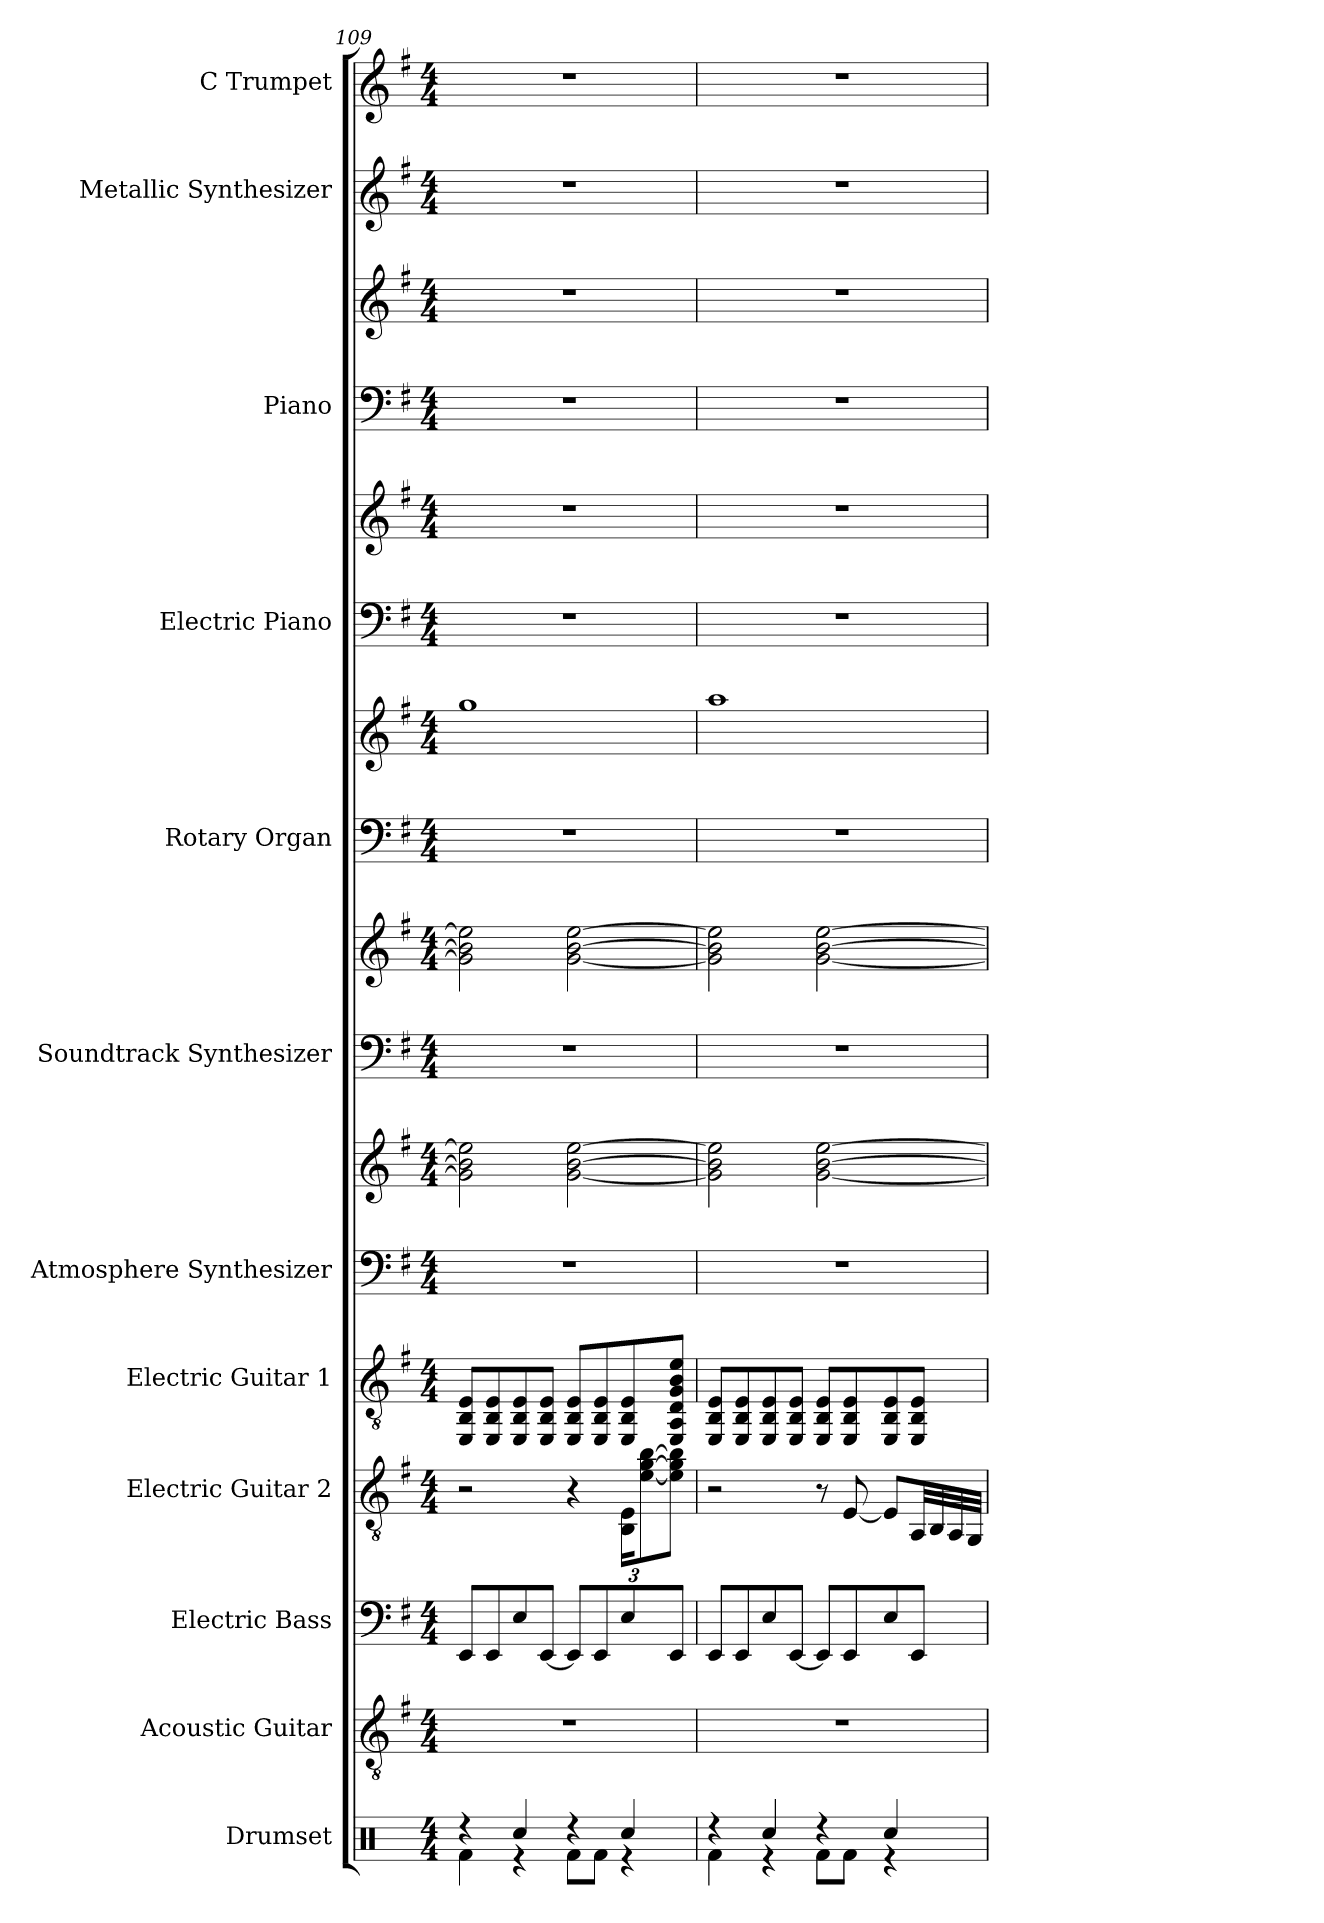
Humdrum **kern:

**kern	**kern	**kern	**kern	**kern	**kern	**kern	**kern	**kern	**kern	**kern	**kern	**kern	**kern	**kern	**kern	**kern
*part12	*part11	*part10	*part9	*part8	*part7	*part7	*part6	*part6	*part5	*part5	*part4	*part4	*part3	*part3	*part2	*part1
*staff17	*staff16	*staff15	*staff14	*staff13	*staff12	*staff11	*staff10	*staff9	*staff8	*staff7	*staff6	*staff5	*staff4	*staff3	*staff2	*staff1
*I"Drumset	*I"Acoustic Guitar	*I"Electric Bass	*I"Electric Guitar 2	*I"Electric Guitar 1	*I"Atmosphere Synthesizer	*	*I"Soundtrack Synthesizer	*	*I"Rotary Organ	*	*I"Electric Piano	*	*I"Piano	*	*I"Metallic Synthesizer	*I"C Trumpet
*I'Drs.	*I'Guit.	*I'El. B.	*I'El. Guit. 2	*I'El. Guit. 1	*I'Synth.	*	*I'Synth.	*	*I'Rot. Org.	*	*I'El. Pno.	*	*I'Pno.	*	*I'Synth.	*I'C Tpt.
!!LO:PB:g=z
*clefX	*clefGv2	*clefF4	*clefGv2	*clefGv2	*clefF4	*clefG2	*clefF4	*clefG2	*clefF4	*clefG2	*clefF4	*clefG2	*clefF4	*clefG2	*clefG2	*clefG2
*	*	*ITrd7c12	*	*	*	*	*	*	*	*	*	*	*	*	*	*
*k[]	*k[f#]	*k[f#]	*k[f#]	*k[f#]	*k[f#]	*k[f#]	*k[f#]	*k[f#]	*k[f#]	*k[f#]	*k[f#]	*k[f#]	*k[f#]	*k[f#]	*k[f#]	*k[f#]
*M4/4	*M4/4	*M4/4	*M4/4	*M4/4	*M4/4	*M4/4	*M4/4	*M4/4	*M4/4	*M4/4	*M4/4	*M4/4	*M4/4	*M4/4	*M4/4	*M4/4
=109	=109	=109	=109	=109	=109	=109	=109	=109	=109	=109	=109	=109	=109	=109	=109	=109
*^	*	*	*	*	*	*	*	*	*	*	*	*	*	*	*	*
4r	4Rf\	1r	8EEE/L	2r	8EE/ 8BB/ 8E/L	1r	2g\] 2b\] 2ee\]	1r	2g\] 2b\] 2ee\]	1r	1gg	1r	1r	1r	1r	1r	1r
.	.	.	8EEE/	.	8EE/ 8BB/ 8E/	.	.	.	.	.	.	.	.	.	.	.	.
4Rcc/	4r	.	8EE/	.	8EE/ 8BB/ 8E/	.	.	.	.	.	.	.	.	.	.	.	.
.	.	.	[8EEE/J	.	8EE/ 8BB/ 8E/J	.	.	.	.	.	.	.	.	.	.	.	.
4r	8Rf\L	.	8EEE/L]	4r	8EE/ 8BB/ 8E/L	.	[2g\ [2b\ [2ee\	.	[2g\ [2b\ [2ee\	.	.	.	.	.	.	.	.
.	8Rf\J	.	8EEE/	.	8EE/ 8BB/ 8E/	.	.	.	.	.	.	.	.	.	.	.	.
*	*	*	*	*Xbrackettup	*	*	*	*	*	*	*	*	*	*	*	*	*
4Rcc/	4r	.	8EE/	24BB\ 24E\KL	8EE/ 8BB/ 8E/	.	.	.	.	.	.	.	.	.	.	.	.
.	.	.	.	[12e\ [12g\ [12b\	.	.	.	.	.	.	.	.	.	.	.	.	.
.	.	.	8EEE/J	8e\] 8g\] 8b\]J	8EE/ 8AA/ 8D/ 8G/ 8B/ 8e/J	.	.	.	.	.	.	.	.	.	.	.	.
=110	=110	=110	=110	=110	=110	=110	=110	=110	=110	=110	=110	=110	=110	=110	=110	=110	=110
4r	4Rf\	1r	8EEE/L	2r	8EE/ 8BB/ 8E/L	1r	2g\] 2b\] 2ee\]	1r	2g\] 2b\] 2ee\]	1r	1aa	1r	1r	1r	1r	1r	1r
.	.	.	8EEE/	.	8EE/ 8BB/ 8E/	.	.	.	.	.	.	.	.	.	.	.	.
4Rcc/	4r	.	8EE/	.	8EE/ 8BB/ 8E/	.	.	.	.	.	.	.	.	.	.	.	.
.	.	.	[8EEE/J	.	8EE/ 8BB/ 8E/J	.	.	.	.	.	.	.	.	.	.	.	.
4r	8Rf\L	.	8EEE/L]	8r	8EE/ 8BB/ 8E/L	.	[2g\ [2b\ [2ee\	.	[2g\ [2b\ [2ee\	.	.	.	.	.	.	.	.
.	8Rf\J	.	8EEE/	[8E/	8EE/ 8BB/ 8E/	.	.	.	.	.	.	.	.	.	.	.	.
4Rcc/	4r	.	8EE/	8E/L]	8EE/ 8BB/ 8E/	.	.	.	.	.	.	.	.	.	.	.	.
.	.	.	8EEE/J	32AA/LL	8EE/ 8BB/ 8E/J	.	.	.	.	.	.	.	.	.	.	.	.
.	.	.	.	32BB/	.	.	.	.	.	.	.	.	.	.	.	.	.
.	.	.	.	32AA/	.	.	.	.	.	.	.	.	.	.	.	.	.
.	.	.	.	32GG/JJJ	.	.	.	.	.	.	.	.	.	.	.	.	.
*v	*v	*	*	*	*	*	*	*	*	*	*	*	*	*	*	*	*
=	=	=	=	=	=	=	=	=	=	=	=	=	=	=	=	=
*-	*-	*-	*-	*-	*-	*-	*-	*-	*-	*-	*-	*-	*-	*-	*-	*-
